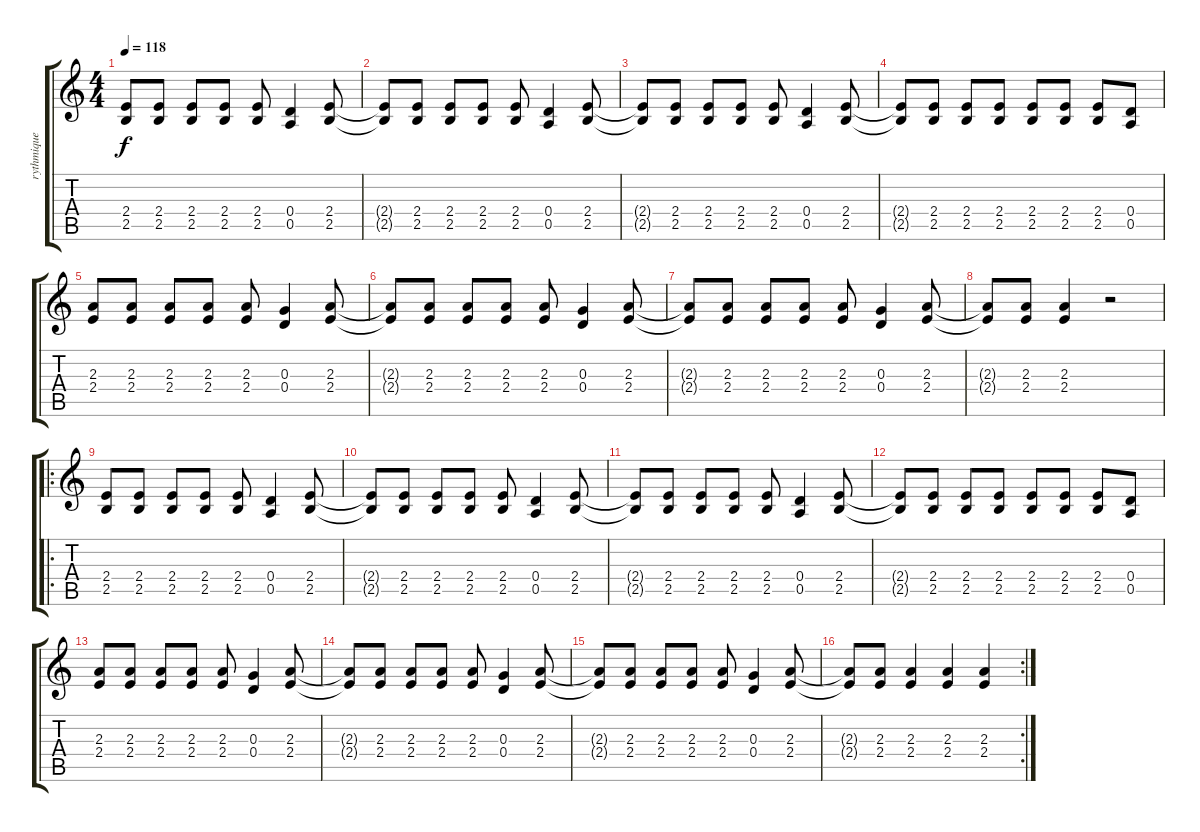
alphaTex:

\track ("rythmique" "rythmique") {instrument electricguitarmuted}
\staff {score tabs}
\tuning (E4 B3 G3 D3 A2 E2) {hide}
\ts (4 4)
\tempo 118
\clef g2
\ks c
(2.4 2.5).8{dy f instrument electricguitarmuted} (2.4 2.5).8 (2.4 2.5).8 (2.4 2.5).8 (2.4 2.5).8 (0.4 0.5).4 (2.4 2.5).8 |
(2.4{t} 2.5{t}).8 (2.4 2.5).8 (2.4 2.5).8 (2.4 2.5).8 (2.4 2.5).8 (0.4 0.5).4 (2.4 2.5).8 |
(2.4{t} 2.5{t}).8 (2.4 2.5).8 (2.4 2.5).8 (2.4 2.5).8 (2.4 2.5).8 (0.4 0.5).4 (2.4 2.5).8 |
(2.4{t} 2.5{t}).8 (2.4 2.5).8 (2.4 2.5).8 (2.4 2.5).8 (2.4 2.5).8 (2.4 2.5).8 (2.4 2.5).8 (0.4 0.5).8 |
(2.3 2.4).8 (2.3 2.4).8 (2.3 2.4).8 (2.3 2.4).8 (2.3 2.4).8 (0.3 0.4).4 (2.3 2.4).8 |
(2.3{t} 2.4{t}).8 (2.3 2.4).8 (2.3 2.4).8 (2.3 2.4).8 (2.3 2.4).8 (0.3 0.4).4 (2.3 2.4).8 |
(2.3{t} 2.4{t}).8 (2.3 2.4).8 (2.3 2.4).8 (2.3 2.4).8 (2.3 2.4).8 (0.3 0.4).4 (2.3 2.4).8 |
(2.3{t} 2.4{t}).8 (2.3 2.4).8 (2.3 2.4).4 r.2 |
\ro
(2.4 2.5).8 (2.4 2.5).8 (2.4 2.5).8 (2.4 2.5).8 (2.4 2.5).8 (0.4 0.5).4 (2.4 2.5).8 |
(2.4{t} 2.5{t}).8 (2.4 2.5).8 (2.4 2.5).8 (2.4 2.5).8 (2.4 2.5).8 (0.4 0.5).4 (2.4 2.5).8 |
(2.4{t} 2.5{t}).8 (2.4 2.5).8 (2.4 2.5).8 (2.4 2.5).8 (2.4 2.5).8 (0.4 0.5).4 (2.4 2.5).8 |
(2.4{t} 2.5{t}).8 (2.4 2.5).8 (2.4 2.5).8 (2.4 2.5).8 (2.4 2.5).8 (2.4 2.5).8 (2.4 2.5).8 (0.4 0.5).8 |
(2.3 2.4).8 (2.3 2.4).8 (2.3 2.4).8 (2.3 2.4).8 (2.3 2.4).8 (0.3 0.4).4 (2.3 2.4).8 |
(2.3{t} 2.4{t}).8 (2.3 2.4).8 (2.3 2.4).8 (2.3 2.4).8 (2.3 2.4).8 (0.3 0.4).4 (2.3 2.4).8 |
(2.3{t} 2.4{t}).8 (2.3 2.4).8 (2.3 2.4).8 (2.3 2.4).8 (2.3 2.4).8 (0.3 0.4).4 (2.3 2.4).8 |
\rc 2
(2.3{t} 2.4{t}).8 (2.3 2.4).8 (2.3 2.4).4 (2.3 2.4).4 (2.3 2.4).4
